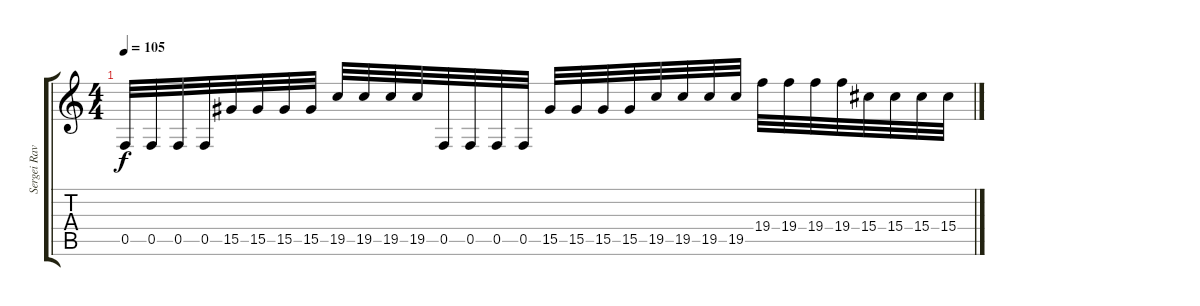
\track ("Sergei Ravinskiy" "Sergei Rav") {instrument distortionguitar}
\staff {score tabs}
\tuning (C4 G3 Eb3 Bb2 F2 C2) {hide}
\ts (4 4)
\tempo 105
\clef g2
\ks c
0.5.32{dy f} 0.5.32 0.5.32 0.5.32 15.5.32 15.5.32 15.5.32 15.5.32 19.5.32 19.5.32 19.5.32 19.5.32 0.5.32 0.5.32 0.5.32 0.5.32 15.5.32 15.5.32 15.5.32 15.5.32 19.5.32 19.5.32 19.5.32 19.5.32 19.4.32 19.4.32 19.4.32 19.4.32 15.4.32 15.4.32 15.4.32 15.4.32
